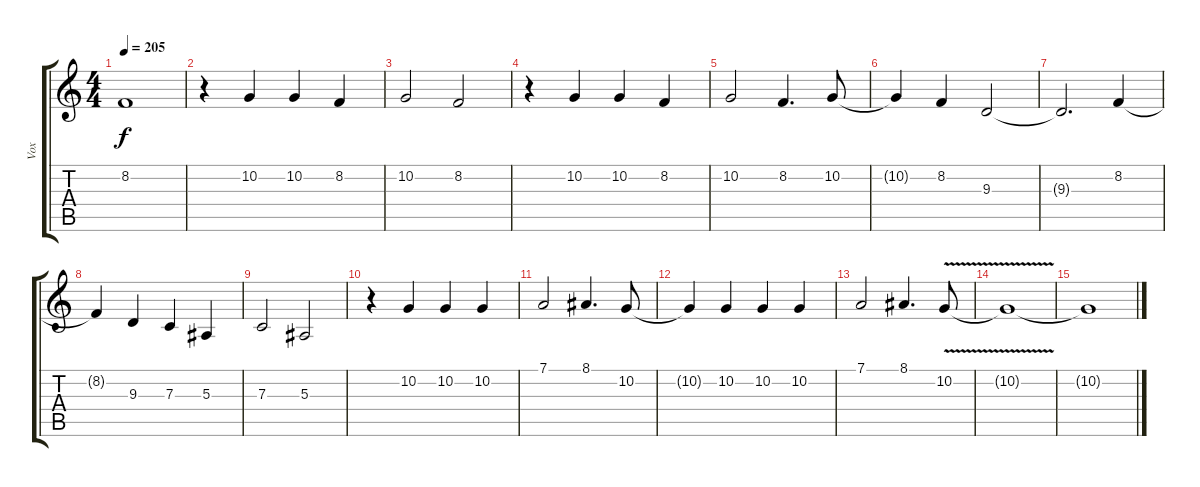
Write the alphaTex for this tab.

\track ("Vox" "Vox") {instrument oboe}
\staff {score tabs}
\tuning (D4 A3 F3 C3 G2 D2) {hide}
\ts (4 4)
\tempo 205
\clef g2
\ks c
8.2{t}.1{dy f} |
r.4 10.2.4 10.2.4 8.2.4 |
10.2.2 8.2.2 |
r.4 10.2.4 10.2.4 8.2.4 |
10.2.2 8.2.4{d} 10.2.8 |
10.2{t}.4 8.2.4 9.3.2 |
9.3{t}.2{d} 8.2.4 |
8.2{t}.4 9.3.4 7.3.4 5.3.4 |
7.3.2 5.3.2 |
r.4 10.2.4 10.2.4 10.2.4 |
7.1.2 8.1.4{d} 10.2.8 |
10.2{t}.4 10.2.4 10.2.4 10.2.4 |
7.1.2 8.1.4{d} 10.2{v}.8 |
10.2{t}.1 |
10.2{t}.1
